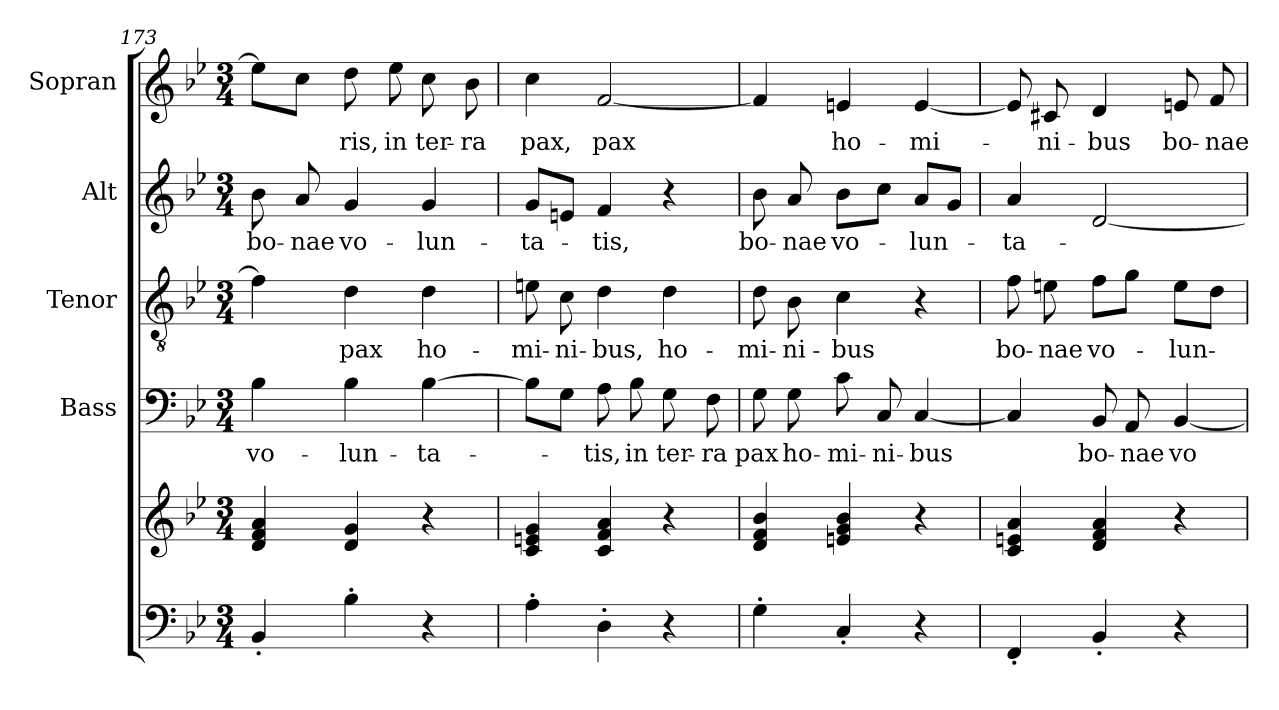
**kern	**kern	**kern	**text	**kern	**text	**kern	**text	**kern	**text
*part5	*part5	*part4	*part4	*part3	*part3	*part2	*part2	*part1	*part1
*staff6	*staff5	*staff4	*staff4	*staff3	*staff3	*staff2	*staff2	*staff1	*staff1
*	*	*I"Bass	*	*I"Tenor	*	*I"Alt	*	*I"Sopran	*
*	*	*I'B.	*	*I'T.	*	*I'A.	*	*I'S.	*
*clefF4	*clefG2	*clefF4	*	*clefGv2	*	*clefG2	*	*clefG2	*
*k[b-e-]	*k[b-e-]	*k[b-e-]	*	*k[b-e-]	*	*k[b-e-]	*	*k[b-e-]	*
*B-:	*B-:	*B-:	*	*B-:	*	*B-:	*	*B-:	*
*M3/4	*M3/4	*M3/4	*	*M3/4	*	*M3/4	*	*M3/4	*
=173	=173	=173	=173	=173	=173	=173	=173	=173	=173
!	!	!	!LO:LY:b	!	!	!	!LO:LY:b	!	!
4BB-'</	4d/ 4f/ 4a/	4B-\	vo-	4f\]	.	8b-\	bo-	8ee-\L]	.
!	!	!	!	!	!	!	!LO:LY:b	!	!
.	.	.	.	.	.	8a/	-nae	8cc\J	.
!	!	!	!LO:LY:b	!	!LO:LY:b	!	!LO:LY:b	!	!LO:LY:b
4B-'>\	4d/ 4g/	4B-\	-lun-	4d\	pax	4g/	vo-	8dd\	-ris,
!	!	!	!	!	!	!	!	!	!LO:LY:b
.	.	.	.	.	.	.	.	8ee-\	in
!	!	!	!LO:LY:b	!	!LO:LY:b	!	!LO:LY:b	!	!LO:LY:b
4r	4r	[4B-\	-ta-	4d\	ho-	4g/	-lun-	8cc\	ter-
!	!	!	!	!	!	!	!	!	!LO:LY:b
.	.	.	.	.	.	.	.	8b-\	-ra
!!LO:PB:g=z
=174	=174	=174	=174	=174	=174	=174	=174	=174	=174
!	!	!	!	!	!LO:LY:b	!	!LO:LY:b	!	!LO:LY:b
4A'>\	4c/ 4en/ 4g/	8B-\L]	.	8en\	-mi-	8g/L	-ta-	4cc\	pax,
!	!	!	!	!	!LO:LY:b	!	!	!	!
.	.	8G\J	.	8c\	-ni-	8en/J	.	.	.
!	!	!	!LO:LY:b	!	!LO:LY:b	!	!LO:LY:b	!	!LO:LY:b
4D'>\	4c/ 4f/ 4a/	8A\	-tis,	4d\	-bus,	4f/	-tis,	[2f/	pax
!	!	!	!LO:LY:b	!	!	!	!	!	!
.	.	8B-\	in	.	.	.	.	.	.
!	!	!	!LO:LY:b	!	!LO:LY:b	!	!	!	!
4r	4r	8G\	ter-	4d\	ho-	4r	.	.	.
!	!	!	!LO:LY:b	!	!	!	!	!	!
.	.	8F\	-ra	.	.	.	.	.	.
=175	=175	=175	=175	=175	=175	=175	=175	=175	=175
!	!	!	!LO:LY:b	!	!LO:LY:b	!	!LO:LY:b	!	!
4G'>\	4d/ 4f/ 4b-/	8G\	pax	8d\	-mi-	8b-\	bo-	4f/]	.
!	!	!	!LO:LY:b	!	!LO:LY:b	!	!LO:LY:b	!	!
.	.	8G\	ho-	8B-\	-ni-	8a/	-nae	.	.
!	!	!	!LO:LY:b	!	!LO:LY:b	!	!LO:LY:b	!	!LO:LY:b
4C'</	4en/ 4g/ 4b-/	8c\	-mi-	4c\	-bus	8b-\L	vo-	4en/	ho-
!	!	!	!LO:LY:b	!	!	!	!	!	!
.	.	8C/	-ni-	.	.	8cc\J	.	.	.
!	!	!	!LO:LY:b	!	!	!	!LO:LY:b	!	!LO:LY:b
4r	4r	[4C/	-bus	4r	.	8a/L	-lun-	[4e/	-mi-
.	.	.	.	.	.	8g/J	.	.	.
=176	=176	=176	=176	=176	=176	=176	=176	=176	=176
!	!	!	!	!	!LO:LY:b	!	!LO:LY:b	!	!
4FF'</	4c/ 4en/ 4a/	4C/]	.	8f\	bo-	4a/	-ta-	8e/]	.
!	!	!	!	!	!LO:LY:b	!	!	!	!LO:LY:b
.	.	.	.	8en\	-nae	.	.	8c#X/	-ni-
!	!	!	!LO:LY:b	!	!LO:LY:b	!	!	!	!LO:LY:b
4BB-'</	4d/ 4f/ 4a/	8BB-/	bo-	8f\L	vo-	[2d/	.	4d/	-bus
!	!	!	!LO:LY:b	!	!	!	!	!	!
.	.	8AA/	-nae	8g\J	.	.	.	.	.
!	!	!	!LO:LY:b	!	!LO:LY:b	!	!	!	!LO:LY:b
4r	4r	[4BB-/	vo-	8e\L	-lun-	.	.	8en/	bo-
!	!	!	!	!	!	!	!	!	!LO:LY:b
.	.	.	.	8d\J	.	.	.	8f/	-nae
=	=	=	=	=	=	=	=	=	=
*-	*-	*-	*-	*-	*-	*-	*-	*-	*-
